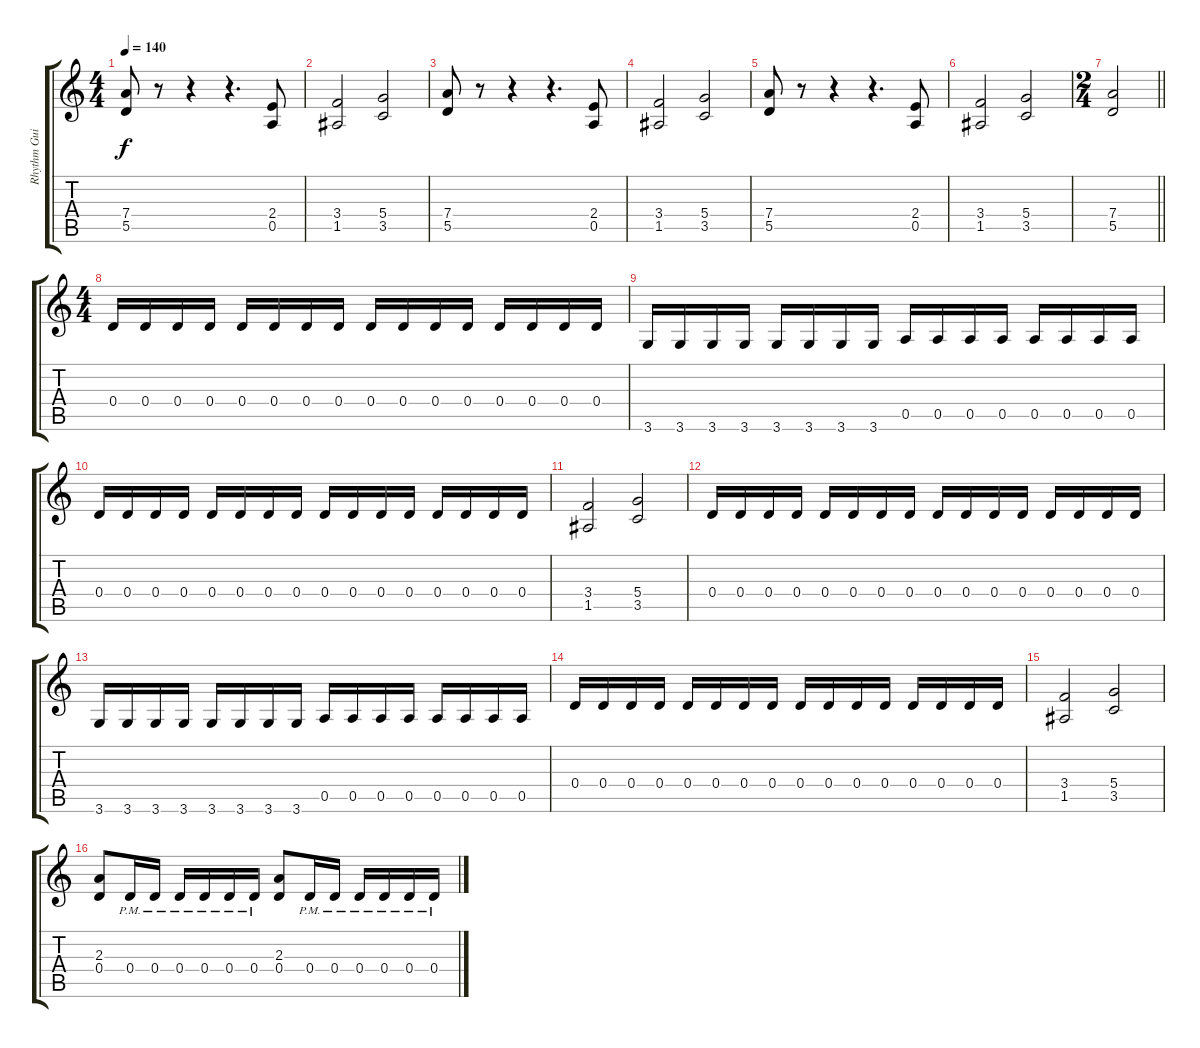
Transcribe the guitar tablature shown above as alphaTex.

\track ("Rhythm Guitar" "Rhythm Gui") {instrument distortionguitar}
\staff {score tabs}
\tuning (E4 B3 G3 D3 A2 E2) {hide}
\ts (4 4)
\tempo 140
\clef g2
\ks c
(7.4 5.5).8{dy f} r.8 r.4 r.4{d} (2.4 0.5).8 |
(3.4 1.5).2 (5.4 3.5).2 |
(7.4 5.5).8 r.8 r.4 r.4{d} (2.4 0.5).8 |
(3.4 1.5).2 (5.4 3.5).2 |
(7.4 5.5).8 r.8 r.4 r.4{d} (2.4 0.5).8 |
(3.4 1.5).2 (5.4 3.5).2 |
\ts (2 4)
\barLineRight lightlight
(7.4 5.5).2 |
\ts (4 4)
0.4.16 0.4.16 0.4.16 0.4.16 0.4.16 0.4.16 0.4.16 0.4.16 0.4.16 0.4.16 0.4.16 0.4.16 0.4.16 0.4.16 0.4.16 0.4.16 |
3.6.16 3.6.16 3.6.16 3.6.16 3.6.16 3.6.16 3.6.16 3.6.16 0.5.16 0.5.16 0.5.16 0.5.16 0.5.16 0.5.16 0.5.16 0.5.16 |
0.4.16 0.4.16 0.4.16 0.4.16 0.4.16 0.4.16 0.4.16 0.4.16 0.4.16 0.4.16 0.4.16 0.4.16 0.4.16 0.4.16 0.4.16 0.4.16 |
(3.4 1.5).2 (5.4 3.5).2 |
0.4.16 0.4.16 0.4.16 0.4.16 0.4.16 0.4.16 0.4.16 0.4.16 0.4.16 0.4.16 0.4.16 0.4.16 0.4.16 0.4.16 0.4.16 0.4.16 |
3.6.16 3.6.16 3.6.16 3.6.16 3.6.16 3.6.16 3.6.16 3.6.16 0.5.16 0.5.16 0.5.16 0.5.16 0.5.16 0.5.16 0.5.16 0.5.16 |
0.4.16 0.4.16 0.4.16 0.4.16 0.4.16 0.4.16 0.4.16 0.4.16 0.4.16 0.4.16 0.4.16 0.4.16 0.4.16 0.4.16 0.4.16 0.4.16 |
(3.4 1.5).2 (5.4 3.5).2 |
(2.3 0.4).8 0.4{pm}.16 0.4{pm}.16 0.4{pm}.16 0.4{pm}.16 0.4{pm}.16 0.4{pm}.16 (2.3 0.4).8 0.4{pm}.16 0.4{pm}.16 0.4{pm}.16 0.4{pm}.16 0.4{pm}.16 0.4{pm}.16
